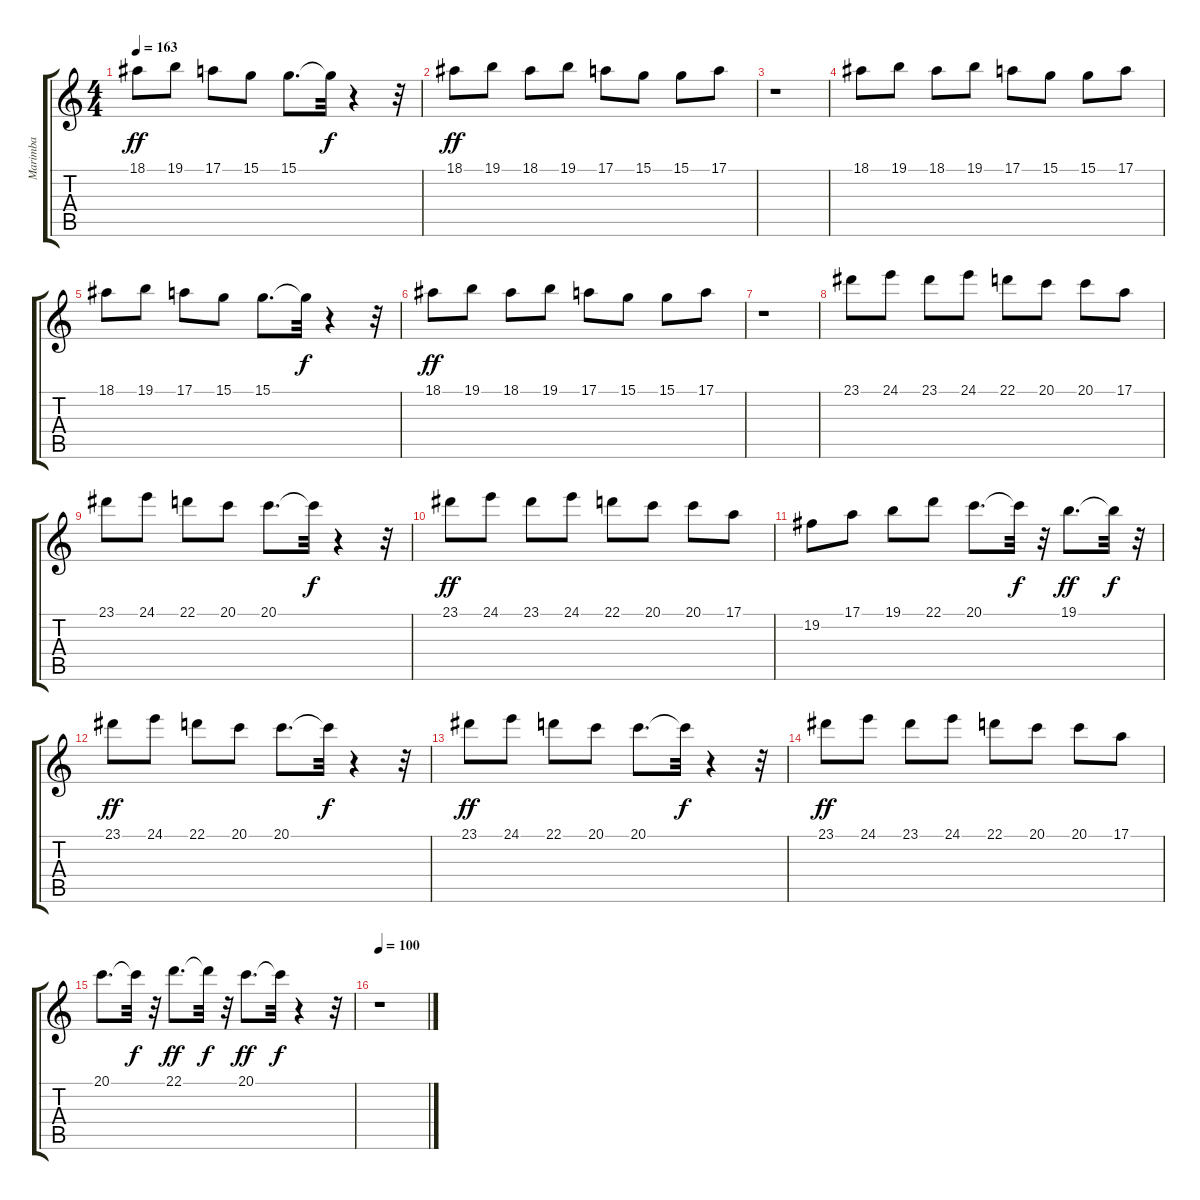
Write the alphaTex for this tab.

\track ("Marimba" "Marimba") {instrument acousticgrandpiano}
\staff {score tabs}
\tuning (E4 B3 G3 D3 A2 E2) {hide}
\ts (4 4)
\tempo 163
\clef g2
\ks c
18.1.8{dy ff} 19.1.8 17.1.8 15.1.8 15.1.8{d} 15.1{t}.32{dy f} r.4 r.32 |
18.1.8{dy ff} 19.1.8 18.1.8 19.1.8 17.1.8 15.1.8 15.1.8 17.1.8 |
r.1 |
18.1.8 19.1.8 18.1.8 19.1.8 17.1.8 15.1.8 15.1.8 17.1.8 |
18.1.8 19.1.8 17.1.8 15.1.8 15.1.8{d} 15.1{t}.32{dy f} r.4 r.32 |
18.1.8{dy ff} 19.1.8 18.1.8 19.1.8 17.1.8 15.1.8 15.1.8 17.1.8 |
r.1 |
23.1.8 24.1.8 23.1.8 24.1.8 22.1.8 20.1.8 20.1.8 17.1.8 |
23.1.8 24.1.8 22.1.8 20.1.8 20.1.8{d} 20.1{t}.32{dy f} r.4 r.32 |
23.1.8{dy ff} 24.1.8 23.1.8 24.1.8 22.1.8 20.1.8 20.1.8 17.1.8 |
19.2.8 17.1.8 19.1.8 22.1.8 20.1.8{d} 20.1{t}.32{dy f} r.32 19.1.8{d dy ff} 19.1{t}.32{dy f} r.32 |
23.1.8{dy ff} 24.1.8 22.1.8 20.1.8 20.1.8{d} 20.1{t}.32{dy f} r.4 r.32 |
23.1.8{dy ff} 24.1.8 22.1.8 20.1.8 20.1.8{d} 20.1{t}.32{dy f} r.4 r.32 |
23.1.8{dy ff} 24.1.8 23.1.8 24.1.8 22.1.8 20.1.8 20.1.8 17.1.8 |
20.1.8{d} 20.1{t}.32{dy f} r.32 22.1.8{d dy ff} 22.1{t}.32{dy f} r.32 20.1.8{d dy ff} 20.1{t}.32{dy f} r.4 r.32 |
\tempo 100
r.1
